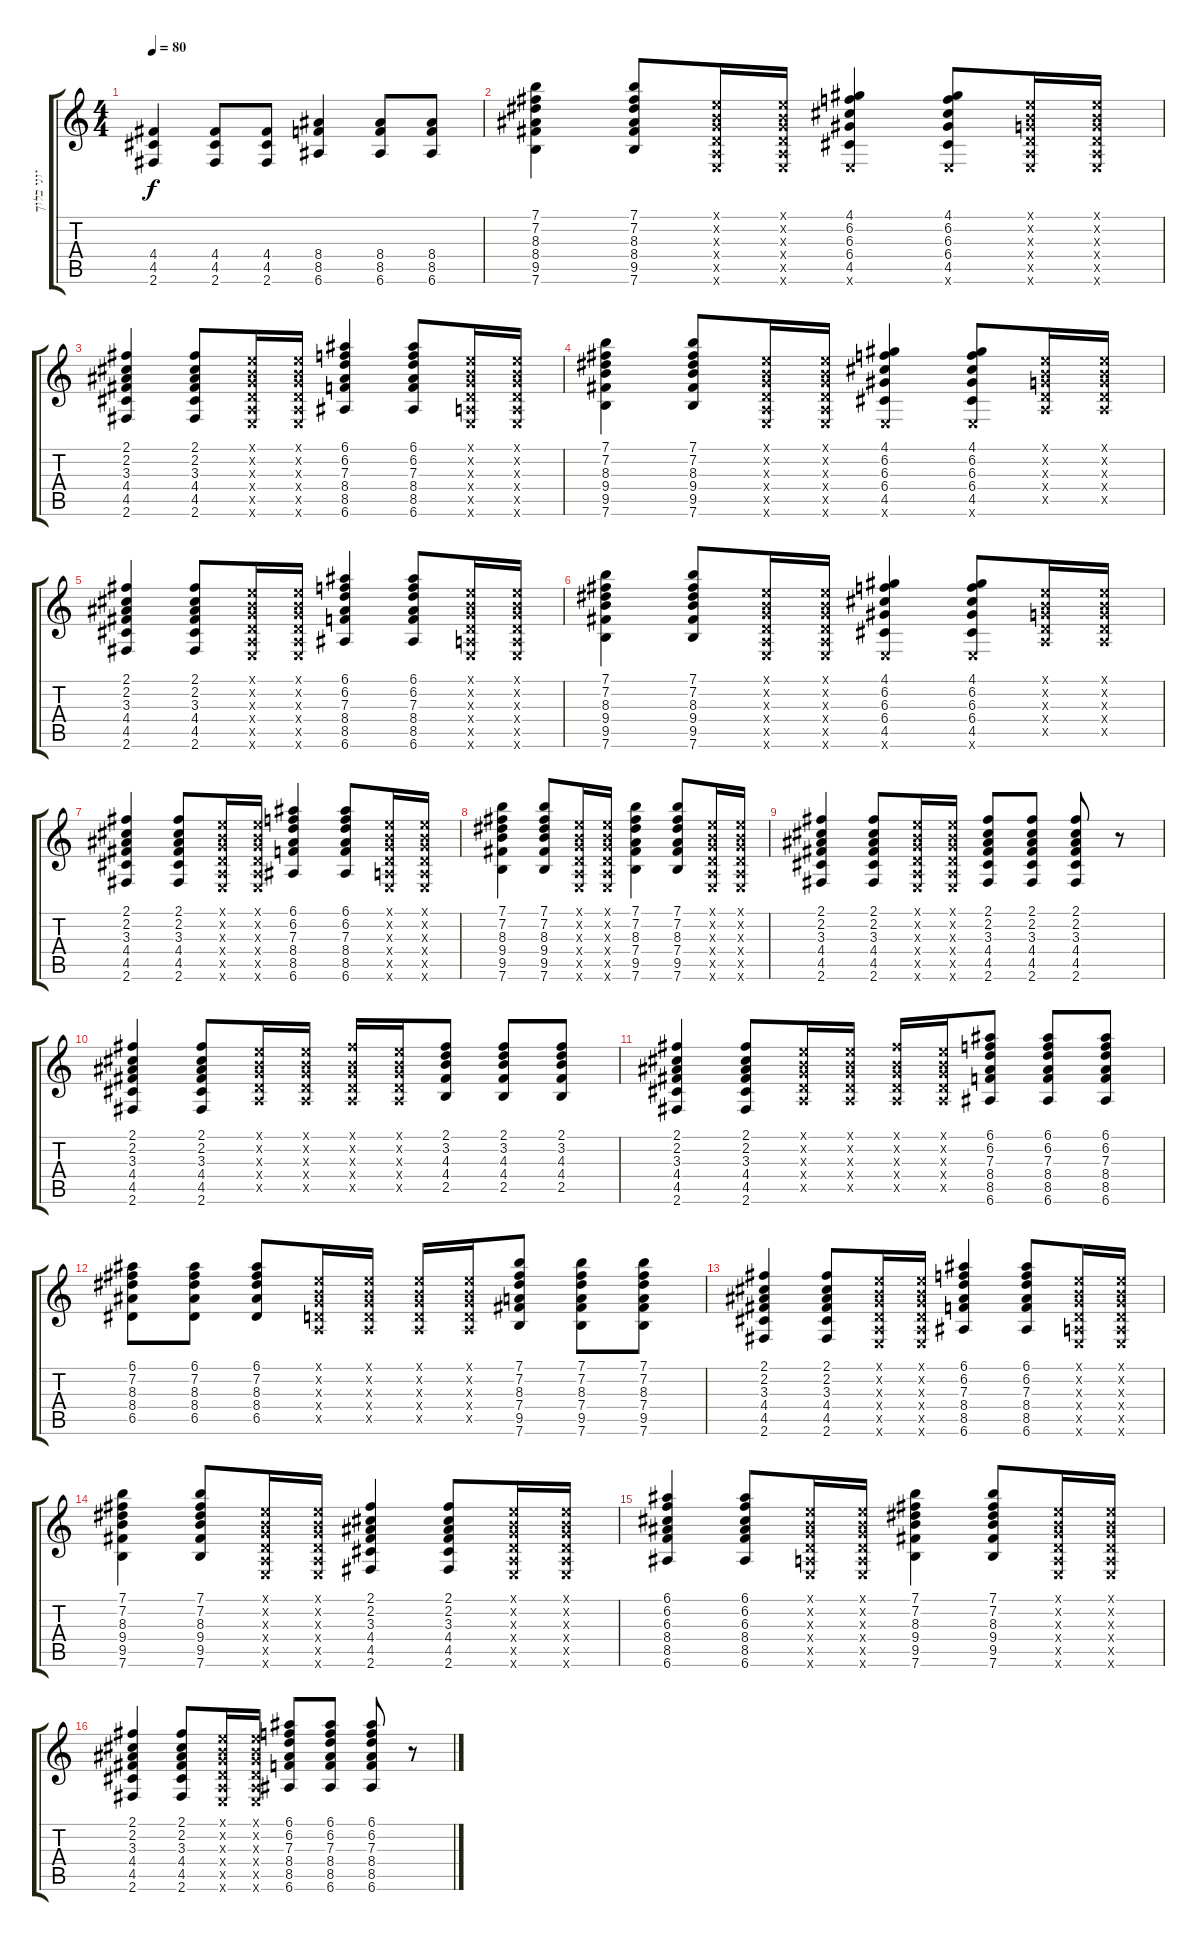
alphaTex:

\track ("יוני בלוך" "יוני בלוך") {instrument acousticguitarnylon}
\staff {score tabs}
\tuning (E4 B3 G3 D3 A2 E2) {hide}
\ts (4 4)
\tempo 80
\clef g2
\ks c
(4.4 4.5 2.6).4{dy f} (4.4 4.5 2.6).8 (4.4 4.5 2.6).8 (8.4 8.5 6.6).4 (8.4 8.5 6.6).8 (8.4 8.5 6.6).8 |
(7.1 7.2 8.3 8.4 9.5 7.6).4{instrument acousticguitarnylon} (7.1 7.2 8.3 8.4 9.5 7.6).8 (0.1{x} 0.2{x} 0.3{x} 0.4{x} 0.5{x} 0.6{x}).16 (0.1{x} 0.2{x} 0.3{x} 0.4{x} 0.5{x} 0.6{x}).16 (4.1 6.2 6.3 6.4 4.5 0.6{x}).4 (4.1 6.2 6.3 6.4 4.5 0.6{x}).8 (0.1{x} 0.2{x} 0.3{x} 0.4{x} 0.5{x} 0.6{x}).16 (0.1{x} 0.2{x} 0.3{x} 0.4{x} 0.5{x} 0.6{x}).16 |
(2.1 2.2 3.3 4.4 4.5 2.6).4 (2.1 2.2 3.3 4.4 4.5 2.6).8 (0.1{x} 0.2{x} 0.3{x} 0.4{x} 0.5{x} 0.6{x}).16 (0.1{x} 0.2{x} 0.3{x} 0.4{x} 0.5{x} 0.6{x}).16 (6.1 6.2 7.3 8.4 8.5 6.6).4 (6.1 6.2 7.3 8.4 8.5 6.6).8 (0.1{x} 0.2{x} 0.3{x} 0.4{x} 0.5{x} 0.6{x}).16 (0.1{x} 0.2{x} 0.3{x} 0.4{x} 0.5{x} 0.6{x}).16 |
(7.1 7.2 8.3 9.4 9.5 7.6).4 (7.1 7.2 8.3 9.4 9.5 7.6).8 (0.1{x} 0.2{x} 0.3{x} 0.4{x} 0.5{x} 0.6{x}).16 (0.1{x} 0.2{x} 0.3{x} 0.4{x} 0.5{x} 0.6{x}).16 (4.1 6.2 6.3 6.4 4.5 0.6{x}).4 (4.1 6.2 6.3 6.4 4.5 0.6{x}).8 (0.1{x} 0.2{x} 0.3{x} 0.4{x} 0.5{x}).16 (0.1{x} 0.2{x} 0.3{x} 0.4{x} 0.5{x}).16 |
(2.1 2.2 3.3 4.4 4.5 2.6).4 (2.1 2.2 3.3 4.4 4.5 2.6).8 (0.1{x} 0.2{x} 0.3{x} 0.4{x} 0.5{x} 0.6{x}).16 (0.1{x} 0.2{x} 0.3{x} 0.4{x} 0.5{x} 0.6{x}).16 (6.1 6.2 7.3 8.4 8.5 6.6).4 (6.1 6.2 7.3 8.4 8.5 6.6).8 (0.1{x} 0.2{x} 0.3{x} 0.4{x} 0.5{x} 0.6{x}).16 (0.1{x} 0.2{x} 0.3{x} 0.4{x} 0.5{x} 0.6{x}).16 |
(7.1 7.2 8.3 9.4 9.5 7.6).4 (7.1 7.2 8.3 9.4 9.5 7.6).8 (0.1{x} 0.2{x} 0.3{x} 0.4{x} 0.5{x} 0.6{x}).16 (0.1{x} 0.2{x} 0.3{x} 0.4{x} 0.5{x} 0.6{x}).16 (4.1 6.2 6.3 6.4 4.5 0.6{x}).4 (4.1 6.2 6.3 6.4 4.5 0.6{x}).8 (0.1{x} 0.2{x} 0.3{x} 0.4{x} 0.5{x}).16 (0.1{x} 0.2{x} 0.3{x} 0.4{x} 0.5{x}).16 |
(2.1 2.2 3.3 4.4 4.5 2.6).4 (2.1 2.2 3.3 4.4 4.5 2.6).8 (0.1{x} 0.2{x} 0.3{x} 0.4{x} 0.5{x} 0.6{x}).16 (0.1{x} 0.2{x} 0.3{x} 0.4{x} 0.5{x} 0.6{x}).16 (6.1 6.2 7.3 8.4 8.5 6.6).4 (6.1 6.2 7.3 8.4 8.5 6.6).8 (0.1{x} 0.2{x} 0.3{x} 0.4{x} 0.5{x} 0.6{x}).16 (0.1{x} 0.2{x} 0.3{x} 0.4{x} 0.5{x} 0.6{x}).16 |
(7.1 7.2 8.3 9.4 9.5 7.6).4 (7.1 7.2 8.3 9.4 9.5 7.6).8 (0.1{x} 0.2{x} 0.3{x} 0.4{x} 0.5{x} 0.6{x}).16 (0.1{x} 0.2{x} 0.3{x} 0.4{x} 0.5{x} 0.6{x}).16 (7.1 7.2 8.3 7.4 9.5 7.6).4 (7.1 7.2 8.3 7.4 9.5 7.6).8 (0.1{x} 0.2{x} 0.3{x} 0.4{x} 0.5{x} 0.6{x}).16 (0.1{x} 0.2{x} 0.3{x} 0.4{x} 0.5{x} 0.6{x}).16 |
(2.1 2.2 3.3 4.4 4.5 2.6).4 (2.1 2.2 3.3 4.4 4.5 2.6).8 (0.1{x} 0.2{x} 0.3{x} 0.4{x} 0.5{x} 0.6{x}).16 (0.1{x} 0.2{x} 0.3{x} 0.4{x} 0.5{x} 0.6{x}).16 (2.1 2.2 3.3 4.4 4.5 2.6).8 (2.1 2.2 3.3 4.4 4.5 2.6).8 (2.1 2.2 3.3 4.4 4.5 2.6).8 r.8 |
(2.1 2.2 3.3 4.4 4.5 2.6).4{volume 11} (2.1 2.2 3.3 4.4 4.5 2.6).8 (0.1{x} 0.2{x} 0.3{x} 0.4{x} 0.5{x}).16 (0.1{x} 0.2{x} 0.3{x} 0.4{x} 0.5{x}).16 (2.1{x} 0.2{x} 0.3{x} 0.4{x} 0.5{x}).16 (0.1{x} 0.2{x} 0.3{x} 0.4{x} 0.5{x}).16 (2.1 3.2 4.3 4.4 2.5).8 (2.1 3.2 4.3 4.4 2.5).8 (2.1 3.2 4.3 4.4 2.5).8 |
(2.1 2.2 3.3 4.4 4.5 2.6).4 (2.1 2.2 3.3 4.4 4.5 2.6).8 (0.1{x} 0.2{x} 0.3{x} 0.4{x} 0.5{x}).16 (0.1{x} 0.2{x} 0.3{x} 0.4{x} 0.5{x}).16 (2.1{x} 0.2{x} 0.3{x} 0.4{x} 0.5{x}).16 (0.1{x} 0.2{x} 0.3{x} 0.4{x} 0.5{x}).16 (6.1 6.2 7.3 8.4 8.5 6.6).8 (6.1 6.2 7.3 8.4 8.5 6.6).8 (6.1 6.2 7.3 8.4 8.5 6.6).8 |
(6.1 7.2 8.3 8.4 6.5).8 (6.1 7.2 8.3 8.4 6.5).8 (6.1 7.2 8.3 8.4 6.5).8 (0.1{x} 0.2{x} 0.3{x} 0.4{x} 0.5{x}).16 (0.1{x} 0.2{x} 0.3{x} 0.4{x} 0.5{x}).16 (0.1{x} 0.2{x} 0.3{x} 0.4{x} 0.5{x}).16 (0.1{x} 0.2{x} 0.3{x} 0.4{x} 0.5{x}).16 (7.1 7.2 8.3 7.4 9.5 7.6).8 (7.1 7.2 8.3 7.4 9.5 7.6).8 (7.1 7.2 8.3 7.4 9.5 7.6).8 |
(2.1 2.2 3.3 4.4 4.5 2.6).4 (2.1 2.2 3.3 4.4 4.5 2.6).8 (0.1{x} 0.2{x} 0.3{x} 0.4{x} 0.5{x} 0.6{x}).16 (0.1{x} 0.2{x} 0.3{x} 0.4{x} 0.5{x} 0.6{x}).16 (6.1 6.2 7.3 8.4 8.5 6.6).4 (6.1 6.2 7.3 8.4 8.5 6.6).8 (0.1{x} 0.2{x} 0.3{x} 0.4{x} 0.5{x} 0.6{x}).16 (0.1{x} 0.2{x} 0.3{x} 0.4{x} 0.5{x} 0.6{x}).16 |
(7.1 7.2 8.3 9.4 9.5 7.6).4 (7.1 7.2 8.3 9.4 9.5 7.6).8 (0.1{x} 0.2{x} 0.3{x} 0.4{x} 0.5{x} 0.6{x}).16 (0.1{x} 0.2{x} 0.3{x} 0.4{x} 0.5{x} 0.6{x}).16 (2.1 2.2 3.3 4.4 4.5 2.6).4 (2.1 2.2 3.3 4.4 4.5 2.6).8 (0.1{x} 0.2{x} 0.3{x} 0.4{x} 0.5{x} 0.6{x}).16 (0.1{x} 0.2{x} 0.3{x} 0.4{x} 0.5{x} 0.6{x}).16 |
(6.1 6.2 6.3 8.4 8.5 6.6).4 (6.1 6.2 6.3 8.4 8.5 6.6).8 (0.1{x} 0.2{x} 0.3{x} 0.4{x} 0.5{x} 0.6{x}).16 (0.1{x} 0.2{x} 0.3{x} 0.4{x} 0.5{x} 0.6{x}).16 (7.1 7.2 8.3 9.4 9.5 7.6).4 (7.1 7.2 8.3 9.4 9.5 7.6).8 (0.1{x} 0.2{x} 0.3{x} 0.4{x} 0.5{x} 0.6{x}).16 (0.1{x} 0.2{x} 0.3{x} 0.4{x} 0.5{x} 0.6{x}).16 |
(2.1 2.2 3.3 4.4 4.5 2.6).4 (2.1 2.2 3.3 4.4 4.5 2.6).8 (0.1{x} 0.2{x} 0.3{x} 0.4{x} 0.5{x} 0.6{x}).16 (0.1{x} 0.2{x} 0.3{x} 0.4{x} 0.5{x} 0.6{x}).16 (6.1 6.2 7.3 8.4 8.5 6.6).8 (6.1 6.2 7.3 8.4 8.5 6.6).8 (6.1 6.2 7.3 8.4 8.5 6.6).8 r.8
